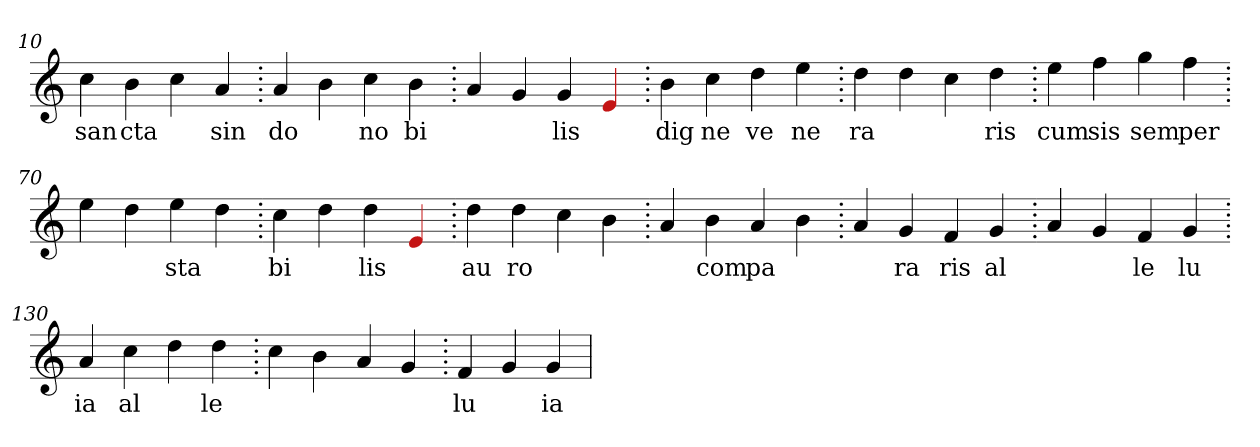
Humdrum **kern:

**kern	**text
*part1	*part1
*staff1	*staff1
*clefG2	*
=10.	=10.
4cc	san
4b	cta
4cc	.
4a	sin
=20.	=20.
4a	do
4b	.
4cc	no
4b	bi
=30.	=30.
4a	.
4g	.
4g	lis
4Re	.
=40.	=40.
4b	dig
4cc	ne
4dd	ve
4ee	ne
=50.	=50.
4dd	ra
4dd	.
4cc	.
4dd	ris
=60.	=60.
4ee	cum
4ff	sis
4gg	sem
4ff	per
=70.	=70.
4ee	.
4dd	.
4ee	sta
4dd	.
=80.	=80.
4cc	bi
4dd	.
4dd	lis
4Re	.
=90.	=90.
4dd	au
4dd	ro
4cc	.
4b	.
=100.	=100.
4a	.
4b	com
4a	pa
4b	.
=110.	=110.
4a	.
4g	ra
4f	ris
4g	al
=120.	=120.
4a	.
4g	.
4f	le
4g	lu
=130.	=130.
4a	ia
4cc	al
4dd	.
4dd	le
=140.	=140.
4cc	.
4b	.
4a	.
4g	.
=150.	=150.
4f	lu
4g	.
4g	ia
=	=
*-	*-
